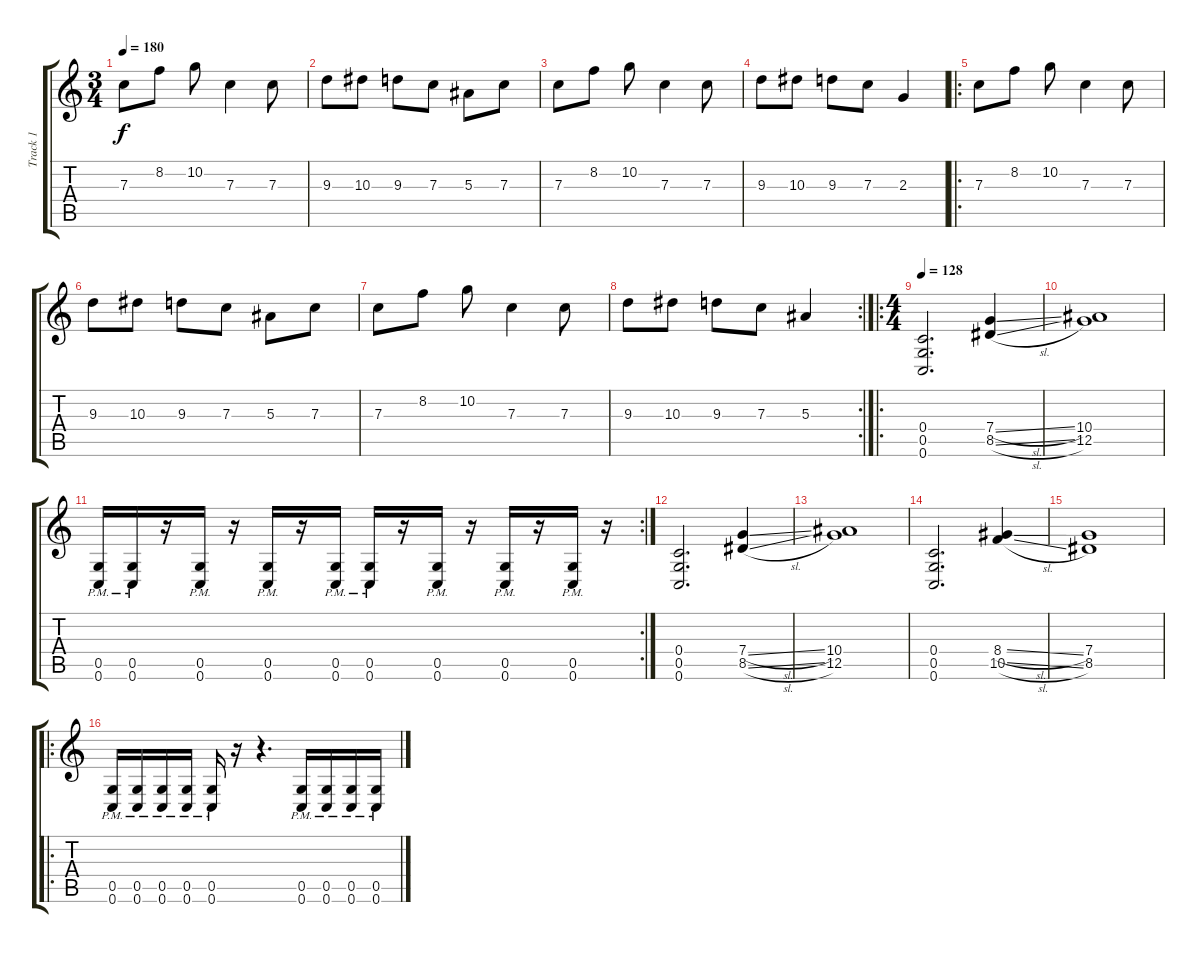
\track ("Track 1" "Track 1") {instrument overdrivenguitar}
\staff {score tabs}
\tuning (D4 A3 F3 C3 G2 C2) {hide}
\ts (3 4)
\tempo 180
\clef g2
\ks c
7.3.8{dy f} 8.2.8 10.2.8 7.3.4 7.3.8 |
9.3.8 10.3.8 9.3.8 7.3.8 5.3.8 7.3.8 |
7.3.8 8.2.8 10.2.8 7.3.4 7.3.8 |
9.3.8 10.3.8 9.3.8 7.3.8 2.3.4 |
\ro
7.3.8{balance 10} 8.2.8 10.2.8 7.3.4 7.3.8 |
9.3.8 10.3.8 9.3.8 7.3.8 5.3.8 7.3.8 |
7.3.8 8.2.8 10.2.8 7.3.4 7.3.8 |
\rc 2
9.3.8 10.3.8 9.3.8 7.3.8 5.3.4 |
\ro
\ts (4 4)
\tempo 128
(0.4 0.5 0.6).2{d} (7.4{sl} 8.5{sl}).4 |
(10.4 12.5).1 |
\rc 2
(0.5{pm} 0.6{pm}).16 (0.5{pm} 0.6{pm}).16 r.16 (0.5{pm} 0.6{pm}).16 r.16 (0.5{pm} 0.6{pm}).16 r.16 (0.5{pm} 0.6{pm}).16 (0.5{pm} 0.6{pm}).16 r.16 (0.5{pm} 0.6{pm}).16 r.16 (0.5{pm} 0.6{pm}).16 r.16 (0.5{pm} 0.6{pm}).16 r.16 |
(0.4 0.5 0.6).2{d} (7.4{sl} 8.5{sl}).4 |
(10.4 12.5).1 |
(0.4 0.5 0.6).2{d} (8.4{sl} 10.5{sl}).4 |
(7.4 8.5).1 |
\ro
(0.5{pm} 0.6{pm}).16 (0.5{pm} 0.6{pm}).16 (0.5{pm} 0.6{pm}).16 (0.5{pm} 0.6{pm}).16 (0.5{pm} 0.6{pm}).16 r.16 r.4{d} (0.5{pm} 0.6{pm}).16 (0.5{pm} 0.6{pm}).16 (0.5{pm} 0.6{pm}).16 (0.5{pm} 0.6{pm}).16
